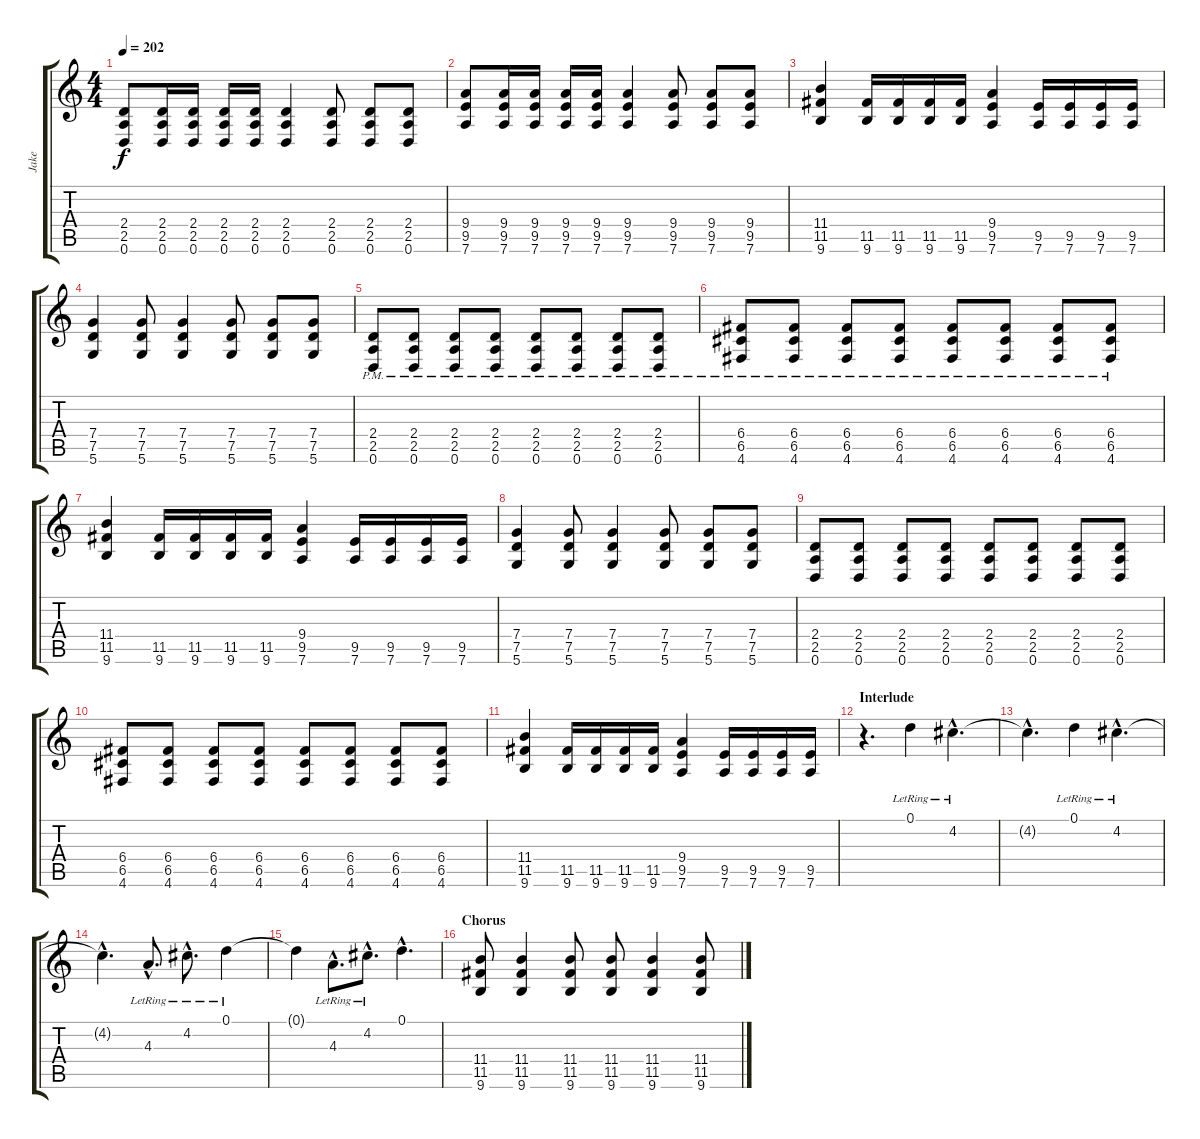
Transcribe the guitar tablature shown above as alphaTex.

\track ("Jake" "Jake") {instrument distortionguitar}
\staff {score tabs}
\tuning (D4 A3 F3 C3 G2 D2) {hide}
\ts (4 4)
\tempo 202
\clef g2
\ks c
(2.4 2.5 0.6).8{dy f} (2.4 2.5 0.6).16 (2.4 2.5 0.6).16 (2.4 2.5 0.6).16 (2.4 2.5 0.6).16 (2.4 2.5 0.6).4 (2.4 2.5 0.6).8 (2.4 2.5 0.6).8 (2.4 2.5 0.6).8 |
(9.4 9.5 7.6).8 (9.4 9.5 7.6).16 (9.4 9.5 7.6).16 (9.4 9.5 7.6).16 (9.4 9.5 7.6).16 (9.4 9.5 7.6).4 (9.4 9.5 7.6).8 (9.4 9.5 7.6).8 (9.4 9.5 7.6).8 |
(11.4 11.5 9.6).4 (11.5 9.6).16 (11.5 9.6).16 (11.5 9.6).16 (11.5 9.6).16 (9.4 9.5 7.6).4 (9.5 7.6).16 (9.5 7.6).16 (9.5 7.6).16 (9.5 7.6).16 |
(7.4 7.5 5.6).4 (7.4 7.5 5.6).8 (7.4 7.5 5.6).4 (7.4 7.5 5.6).8 (7.4 7.5 5.6).8 (7.4 7.5 5.6).8 |
(2.4{pm} 2.5{pm} 0.6{pm}).8 (2.4{pm} 2.5{pm} 0.6{pm}).8 (2.4{pm} 2.5{pm} 0.6{pm}).8 (2.4{pm} 2.5{pm} 0.6{pm}).8 (2.4{pm} 2.5{pm} 0.6{pm}).8 (2.4{pm} 2.5{pm} 0.6{pm}).8 (2.4{pm} 2.5{pm} 0.6{pm}).8 (2.4{pm} 2.5{pm} 0.6{pm}).8 |
(6.4{pm} 6.5{pm} 4.6{pm}).8 (6.4{pm} 6.5{pm} 4.6{pm}).8 (6.4{pm} 6.5{pm} 4.6{pm}).8 (6.4{pm} 6.5{pm} 4.6{pm}).8 (6.4{pm} 6.5{pm} 4.6{pm}).8 (6.4{pm} 6.5{pm} 4.6{pm}).8 (6.4{pm} 6.5{pm} 4.6{pm}).8 (6.4{pm} 6.5{pm} 4.6{pm}).8 |
(11.4 11.5 9.6).4 (11.5 9.6).16 (11.5 9.6).16 (11.5 9.6).16 (11.5 9.6).16 (9.4 9.5 7.6).4 (9.5 7.6).16 (9.5 7.6).16 (9.5 7.6).16 (9.5 7.6).16 |
(7.4 7.5 5.6).4 (7.4 7.5 5.6).8 (7.4 7.5 5.6).4 (7.4 7.5 5.6).8 (7.4 7.5 5.6).8 (7.4 7.5 5.6).8 |
(2.4 2.5 0.6).8 (2.4 2.5 0.6).8 (2.4 2.5 0.6).8 (2.4 2.5 0.6).8 (2.4 2.5 0.6).8 (2.4 2.5 0.6).8 (2.4 2.5 0.6).8 (2.4 2.5 0.6).8 |
(6.4 6.5 4.6).8 (6.4 6.5 4.6).8 (6.4 6.5 4.6).8 (6.4 6.5 4.6).8 (6.4 6.5 4.6).8 (6.4 6.5 4.6).8 (6.4 6.5 4.6).8 (6.4 6.5 4.6).8 |
(11.4 11.5 9.6).4 (11.5 9.6).16 (11.5 9.6).16 (11.5 9.6).16 (11.5 9.6).16 (9.4 9.5 7.6).4 (9.5 7.6).16 (9.5 7.6).16 (9.5 7.6).16 (9.5 7.6).16 |
\section ("" "Interlude")
r.4{d} 0.1{lr}.4 4.2{hac lr}.4{d} |
4.2{hac t}.4{d} 0.1{lr}.4 4.2{hac lr}.4{d} |
4.2{hac t}.4{d} 4.3{hac lr}.8{d} 4.2{hac lr}.8{d} 0.1{lr}.4 |
0.1{t}.4 4.3{hac lr}.8{d} 4.2{hac lr}.8{d} 0.1{hac}.4{d} |
\section ("" "Chorus")
(11.4 11.5 9.6).8 (11.4 11.5 9.6).4 (11.4 11.5 9.6).8 (11.4 11.5 9.6).8 (11.4 11.5 9.6).4 (11.4 11.5 9.6).8
